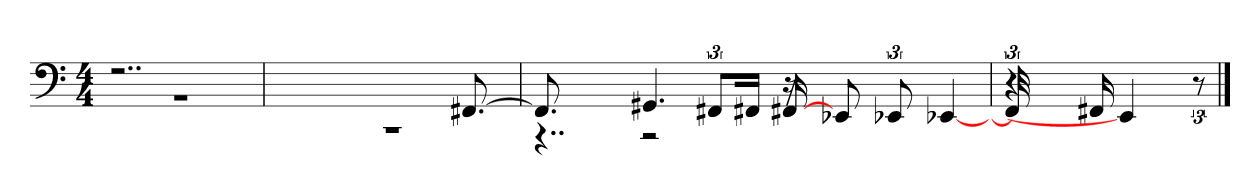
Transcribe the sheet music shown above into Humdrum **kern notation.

**kern
*part1
*staff1
*clefF4
*M4/4
=1
*^
2..r	1r
24ryy	.
12ryy	.
=2	=2
16ryy	1r
48ryy	.
24%7ryy	.
16ryy	.
16ryy	.
16ryy	.
4ryy	.
[8.FF#X	.
=3	=3
*	*^
8.FF#]	4..r	2...ryy
16ryy	.	.
8.ryy	.	.
4.GG#X	2r	.
12FF#XL	.	.
48ryy	.	.
16FF#XJk	.	.
.	16r	[16FF#X
48%23ryy	.	.
.	8EE-X	24%11ryy
.	12EE-X	.
.	[4EE-X	.
=4	=4	=4
16ryy	4r	48FF#]
.	.	16ryy
48ryy	.	.
24ryy	.	2ryy
24ryy	.	.
48ryy	.	.
16FF#X	.	.
16ryy	4EE-]	.
48ryy	.	.
4ryy	.	.
.	12r	.
*v	*v	*v
==
*-
